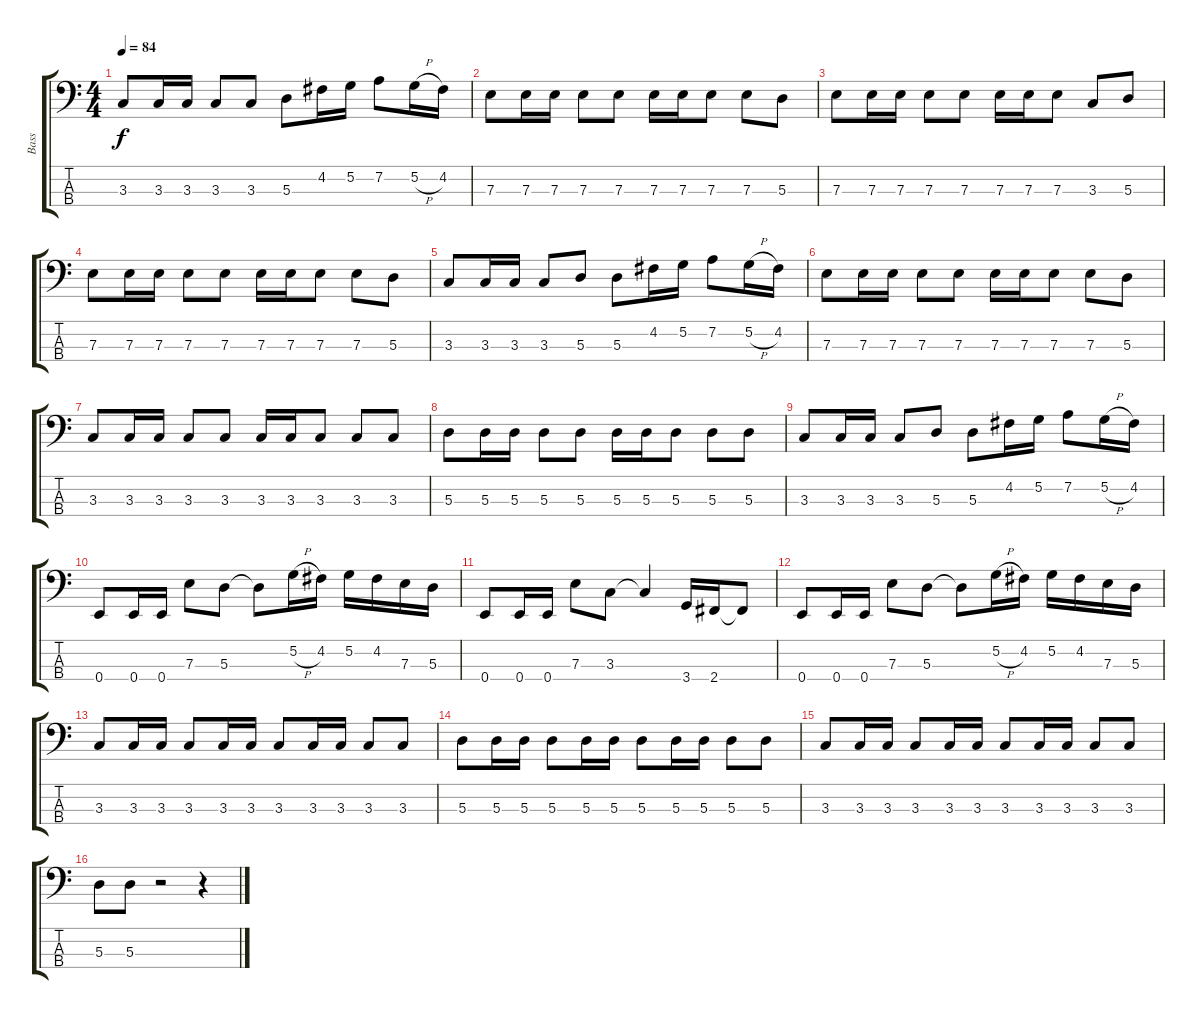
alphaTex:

\track ("Bass" "Bass") {instrument electricbassfinger}
\staff {score tabs}
\tuning (G2 D2 A1 E1) {hide}
\ts (4 4)
\tempo 84
\clef f4
\ks c
3.3.8{dy f} 3.3.16 3.3.16 3.3.8 3.3.8 5.3.8 4.2.16 5.2.16 7.2.8 5.2{h}.16 4.2.16 |
7.3.8 7.3.16 7.3.16 7.3.8 7.3.8 7.3.16 7.3.16 7.3.8 7.3.8 5.3.8 |
7.3.8 7.3.16 7.3.16 7.3.8 7.3.8 7.3.16 7.3.16 7.3.8 3.3.8 5.3.8 |
7.3.8 7.3.16 7.3.16 7.3.8 7.3.8 7.3.16 7.3.16 7.3.8 7.3.8 5.3.8 |
3.3.8 3.3.16 3.3.16 3.3.8 5.3.8 5.3.8 4.2.16 5.2.16 7.2.8 5.2{h}.16 4.2.16 |
7.3.8 7.3.16 7.3.16 7.3.8 7.3.8 7.3.16 7.3.16 7.3.8 7.3.8 5.3.8 |
3.3.8 3.3.16 3.3.16 3.3.8 3.3.8 3.3.16 3.3.16 3.3.8 3.3.8 3.3.8 |
5.3.8 5.3.16 5.3.16 5.3.8 5.3.8 5.3.16 5.3.16 5.3.8 5.3.8 5.3.8 |
3.3.8 3.3.16 3.3.16 3.3.8 5.3.8 5.3.8 4.2.16 5.2.16 7.2.8 5.2{h}.16 4.2.16 |
0.4.8 0.4.16 0.4.16 7.3.8 5.3.8 5.3{t}.8 5.2{h}.16 4.2.16 5.2.16 4.2.16 7.3.16 5.3.16 |
0.4.8 0.4.16 0.4.16 7.3.8 3.3.8 3.3{t}.4 3.4.16 2.4.16 2.4{t}.8 |
0.4.8 0.4.16 0.4.16 7.3.8 5.3.8 5.3{t}.8 5.2{h}.16 4.2.16 5.2.16 4.2.16 7.3.16 5.3.16 |
3.3.8 3.3.16 3.3.16 3.3.8 3.3.16 3.3.16 3.3.8 3.3.16 3.3.16 3.3.8 3.3.8 |
5.3.8 5.3.16 5.3.16 5.3.8 5.3.16 5.3.16 5.3.8 5.3.16 5.3.16 5.3.8 5.3.8 |
3.3.8 3.3.16 3.3.16 3.3.8 3.3.16 3.3.16 3.3.8 3.3.16 3.3.16 3.3.8 3.3.8 |
5.3.8 5.3.8 r.2 r.4
